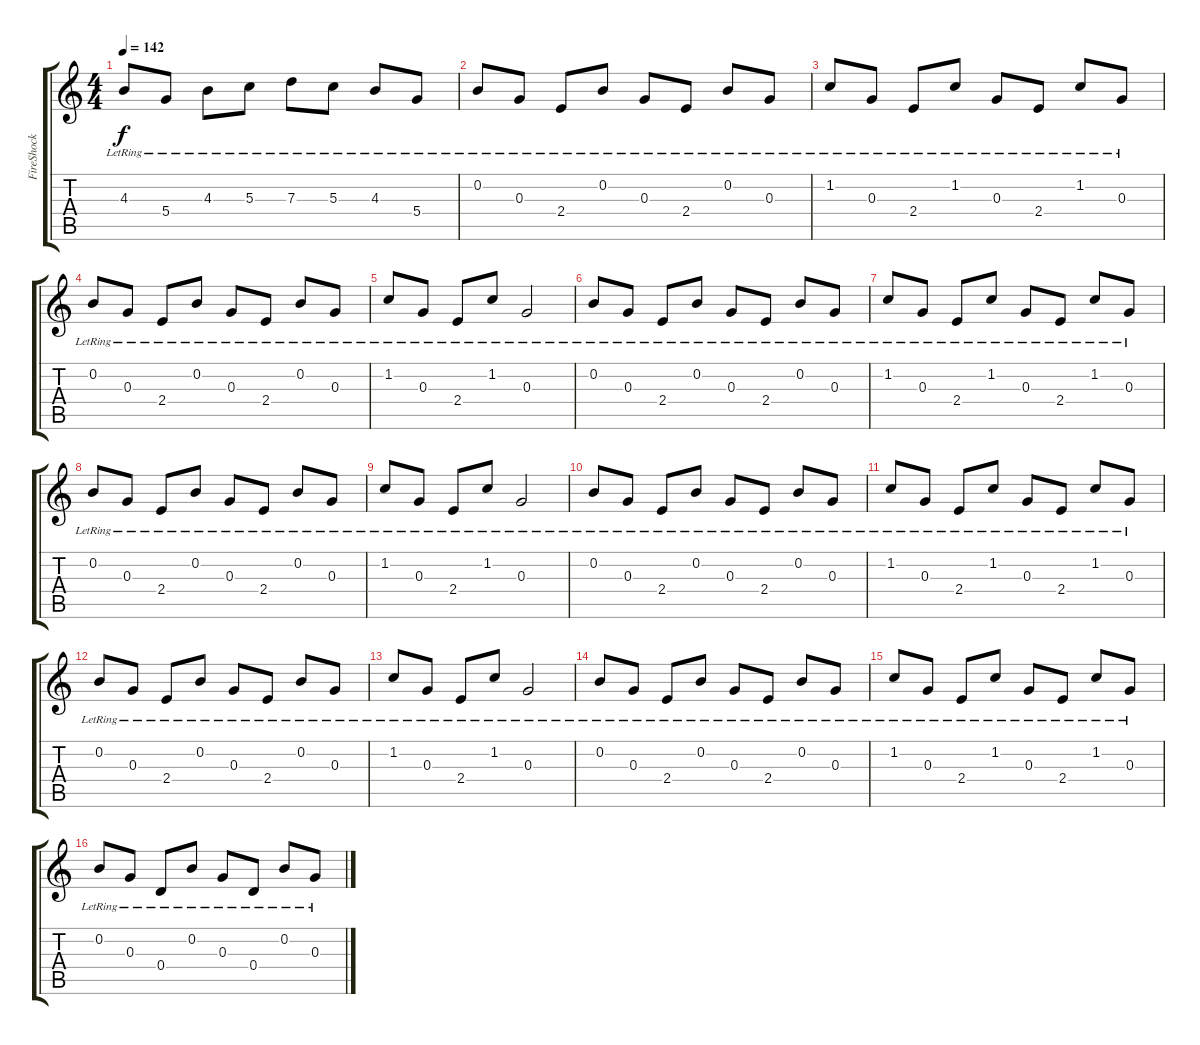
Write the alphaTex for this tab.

\track ("FireShock" "FireShock") {instrument acousticguitarnylon}
\staff {score tabs}
\tuning (E4 B3 G3 D3 A2 E2) {hide}
\ts (4 4)
\tempo 142
\clef g2
\ks c
4.3{lr}.8{dy f} 5.4{lr}.8 4.3{lr}.8 5.3{lr}.8 7.3{lr}.8 5.3{lr}.8 4.3{lr}.8 5.4{lr}.8 |
0.2{lr}.8 0.3{lr}.8 2.4{lr}.8 0.2{lr}.8 0.3{lr}.8 2.4{lr}.8 0.2{lr}.8 0.3{lr}.8 |
1.2{lr}.8 0.3{lr}.8 2.4{lr}.8 1.2{lr}.8 0.3{lr}.8 2.4{lr}.8 1.2{lr}.8 0.3{lr}.8 |
0.2{lr}.8 0.3{lr}.8 2.4{lr}.8 0.2{lr}.8 0.3{lr}.8 2.4{lr}.8 0.2{lr}.8 0.3{lr}.8 |
1.2{lr}.8 0.3{lr}.8 2.4{lr}.8 1.2{lr}.8 0.3{lr}.2 |
0.2{lr}.8 0.3{lr}.8 2.4{lr}.8 0.2{lr}.8 0.3{lr}.8 2.4{lr}.8 0.2{lr}.8 0.3{lr}.8 |
1.2{lr}.8 0.3{lr}.8 2.4{lr}.8 1.2{lr}.8 0.3{lr}.8 2.4{lr}.8 1.2{lr}.8 0.3{lr}.8 |
0.2{lr}.8 0.3{lr}.8 2.4{lr}.8 0.2{lr}.8 0.3{lr}.8 2.4{lr}.8 0.2{lr}.8 0.3{lr}.8 |
1.2{lr}.8 0.3{lr}.8 2.4{lr}.8 1.2{lr}.8 0.3{lr}.2 |
0.2{lr}.8 0.3{lr}.8 2.4{lr}.8 0.2{lr}.8 0.3{lr}.8 2.4{lr}.8 0.2{lr}.8 0.3{lr}.8 |
1.2{lr}.8 0.3{lr}.8 2.4{lr}.8 1.2{lr}.8 0.3{lr}.8 2.4{lr}.8 1.2{lr}.8 0.3{lr}.8 |
0.2{lr}.8 0.3{lr}.8 2.4{lr}.8 0.2{lr}.8 0.3{lr}.8 2.4{lr}.8 0.2{lr}.8 0.3{lr}.8 |
1.2{lr}.8 0.3{lr}.8 2.4{lr}.8 1.2{lr}.8 0.3{lr}.2 |
0.2{lr}.8 0.3{lr}.8 2.4{lr}.8 0.2{lr}.8 0.3{lr}.8 2.4{lr}.8 0.2{lr}.8 0.3{lr}.8 |
1.2{lr}.8 0.3{lr}.8 2.4{lr}.8 1.2{lr}.8 0.3{lr}.8 2.4{lr}.8 1.2{lr}.8 0.3{lr}.8 |
0.2{lr}.8 0.3{lr}.8 0.4{lr}.8 0.2{lr}.8 0.3{lr}.8 0.4{lr}.8 0.2{lr}.8 0.3{lr}.8
